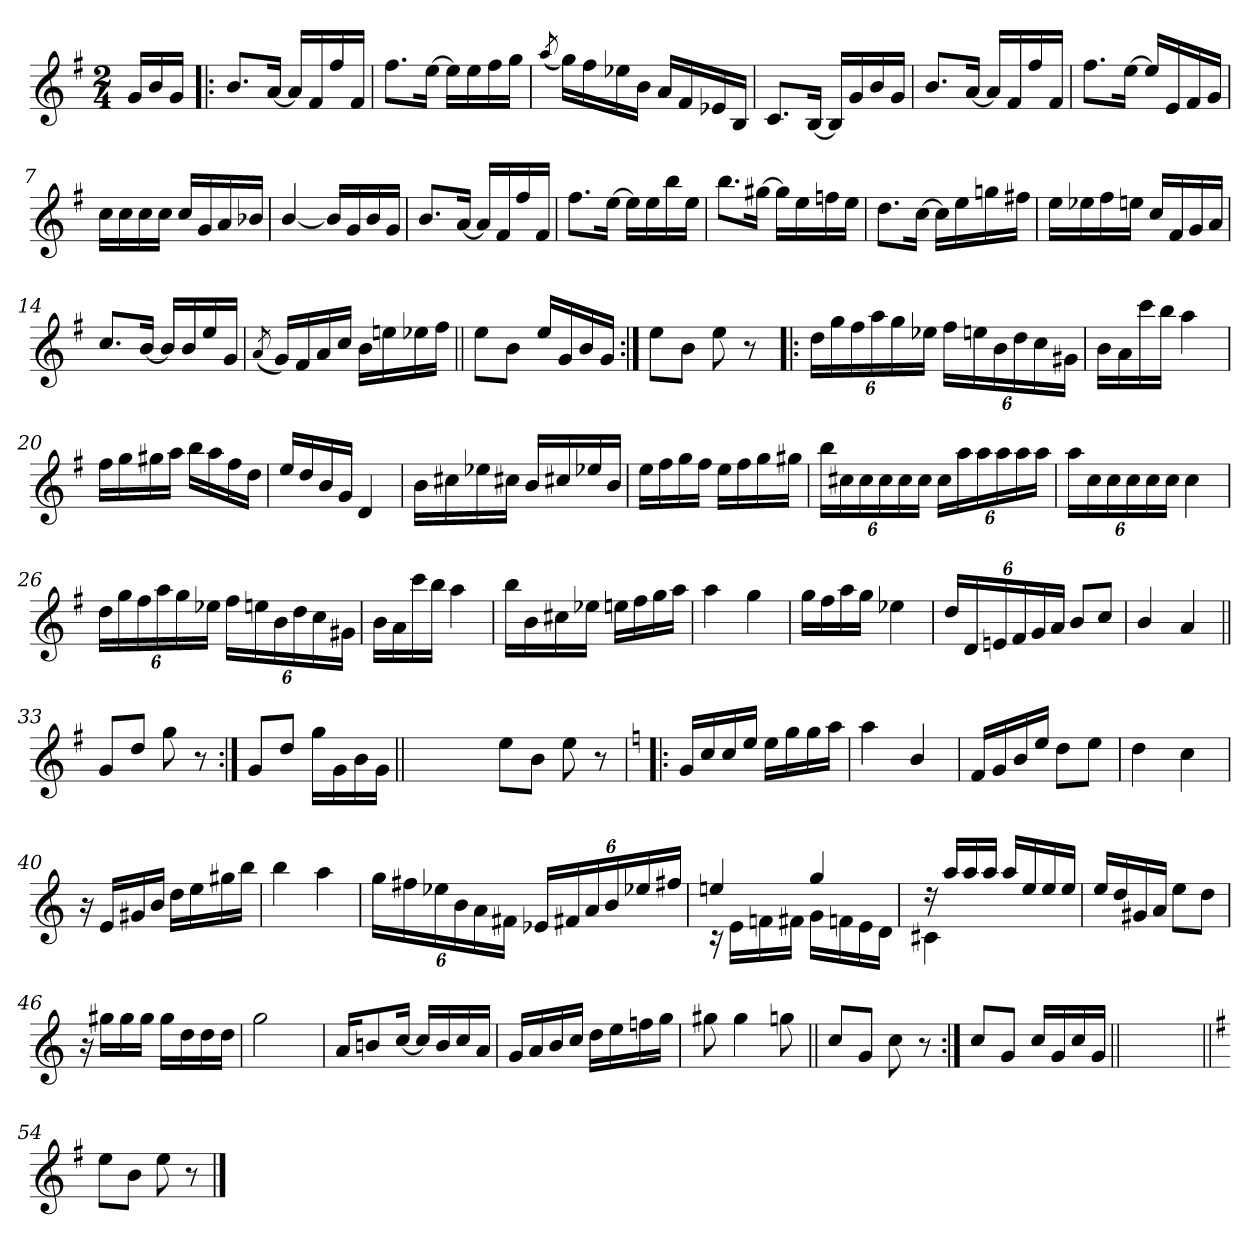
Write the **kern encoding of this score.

**kern
*part1
*staff1
*clefG2
*k[f#]
*G:
*M2/4
=
16g/LL
16b/
16g/JJ
=1!|:
8.b/L
[16a/Jk
16a/LL]
16f#/
16ff#/
16f#/JJ
=2
8.ff#\L
[16ee\Jk
16ee\LL]
16ee\
16ff#\
16gg\JJ
=3
(<8qaa/
16gg\LL)
16ff#\
16ee-X\
16b\JJ
16a/LL
16f#/
16e-X/
16B/JJ
=4
8.c/L
[16B/Jk
16B/LL]
16g/
16b/
16g/JJ
!!LO:LB:g=z
=5
8.b/L
[16a/Jk
16a/LL]
16f#/
16ff#/
16f#/JJ
=6
8.ff#\L
[16ee\Jk
16ee/LL]
16e/
16f#/
16g/JJ
=7
16cc\LL
16cc\
16cc\
16cc\JJ
16cc/LL
16g/
16a/
16b-X/JJ
=8
[4b/
16b/LL]
16g/
16b/
16g/JJ
=9
8.b/L
[16a/Jk
16a/LL]
16f#/
16ff#/
16f#/JJ
=10
8.ff#\L
[16ee\Jk
16ee\LL]
16ee\
16bb\
16ee\JJ
!!LO:LB:g=z
=11
8.bb\L
[16gg#X\Jk
16gg#\LL]
16ee\
16ffn\
16ee\JJ
=12
8.dd\L
[16cc\Jk
16cc\LL]
16ee\
16ggn\
16ff#X\JJ
=13
16ee\LL
16ee-X\
16ff#\
16een\JJ
16cc/LL
16f#/
16g/
16a/JJ
=14
8.cc/L
[16b/Jk
16b/LL]
16b/
16ee/
16g/JJ
=15
(<8qa/
16g/LL)
16f#/
16a/
16cc/JJ
16b\LL
16een\
16ee-X\
16ff#\JJ
!!LO:LB:g=z
=16||
8ee\L
8b\J
16ee/LL
16g/
16b/
16g/JJ
=17:|!
8ee\L
8b\J
8ee\
8r
=18!|:
24dd\LL
24gg\
24ff#\
24aa\
24gg\
24ee-X\JJ
24ff#\LL
24een\
24b\
24dd\
24cc\
24g#X\JJ
=19
16b\LL
16a\
16ccc\
16bb\JJ
4aa\
=20
16ff#\LL
16gg\
16gg#X\
16aa\JJ
16bb\LL
16aa\
16ff#\
16dd\JJ
!!LO:LB:g=z
=21
16ee/LL
16dd/
16b/
16g/JJ
4d/
=22
16b\LL
16cc#X\
16ee-X\
16cc#X\JJ
16b/LL
16cc#X/
16ee-X/
16b/JJ
=23
16ee\LL
16ff#\
16gg\
16ff#\JJ
16ee\LL
16ff#\
16gg\
16gg#X\JJ
=24
24bb\LL
24cc#X\
24cc#\
24cc#\
24cc#\
24cc#\JJ
24cc#\LL
24aa\
24aa\
24aa\
24aa\
24aa\JJ
=25
24aa\LL
24cc\
24cc\
24cc\
24cc\
24cc\JJ
4cc\
!!LO:LB:g=z
=26
24dd\LL
24gg\
24ff#\
24aa\
24gg\
24ee-X\JJ
24ff#\LL
24een\
24b\
24dd\
24cc\
24g#X\JJ
=27
16b\LL
16a\
16ccc\
16bb\JJ
4aa\
=28
16bb\LL
16b\
16cc#X\
16ee-X\JJ
16een\LL
16ff#\
16gg\
16aa\JJ
=29
4aa\
4gg\
=30
16gg\LL
16ff#\
16aa\
16gg\JJ
4ee-X\
!!LO:LB:g=z
=31
24dd/LL
24d/
24en/
24f#/
24g/
24a/JJ
8b/L
8cc/J
=32
4b/
4a/
=33||
8g/L
8dd/J
8gg\
8r
=34:|!
8g/L
8dd/J
16gg\LL
16g\
16b\
16g\JJ
=34X341||
2ryy
!!LO:LB:g=z
=35-
8ee\L
8b\J
8ee\
8r
=36!|:
*k[]
*C:
16g/LL
16cc/
16cc/
16ee/JJ
16ee\LL
16gg\
16gg\
16aa\JJ
=37
4aa\
4b/
=38
16f/LL
16g/
16b/
16ee/JJ
8dd\L
8ee\J
=39
4dd\
4cc\
!!LO:LB:g=z
=40
16r
16e/LL
16g#X/
16b/JJ
16dd\LL
16ee\
16gg#X\
16bb\JJ
=41
4bb\
4aa\
=42
24gg\LL
24ff#X\
24ee-X\
24b\
24a\
24f#X\JJ
24e-X/LL
24f#X/
24a/
24b/
24ee-X/
24ff#X/JJ
=43
*^
4een/	16rc
.	16e\LL
.	16fn\
.	16f#X\JJ
4gg/	16g\LL
.	16fn\
.	16e\
.	16d\JJ
=44	=44
16rdd	4c#X\
16aa/LL	.
16aa/	.
16aa/JJ	.
16aa/LL	4ryy
16ee/	.
16ee/	.
16ee/JJ	.
*v	*v
!!LO:LB:g=z
=45
16ee/LL
16dd/
16g#X/
16a/JJ
8ee\L
8dd\J
=46
16r
16gg#X\LL
16gg#\
16gg#\JJ
16gg#\LL
16dd\
16dd\
16dd\JJ
=47
2gg\
=48
16a/KL
8bn/
[16cc/Jk
16cc/LL]
16b/
16cc/
16a/JJ
=49
16g/LL
16a/
16b/
16cc/JJ
16dd\LL
16ee\
16ffn\
16gg\JJ
!!LO:LB:g=z
=50
8gg#X\
4gg#\
8ggn\
=51||
8cc/L
8g/J
8cc\
8r
=52:|!
8cc/L
8g/J
16cc/LL
16g/
16cc/
16g/JJ
=53||
2ryy
=54||
*k[f#]
*G:
8ee\L
8b\J
8ee\
8r
==
*-
